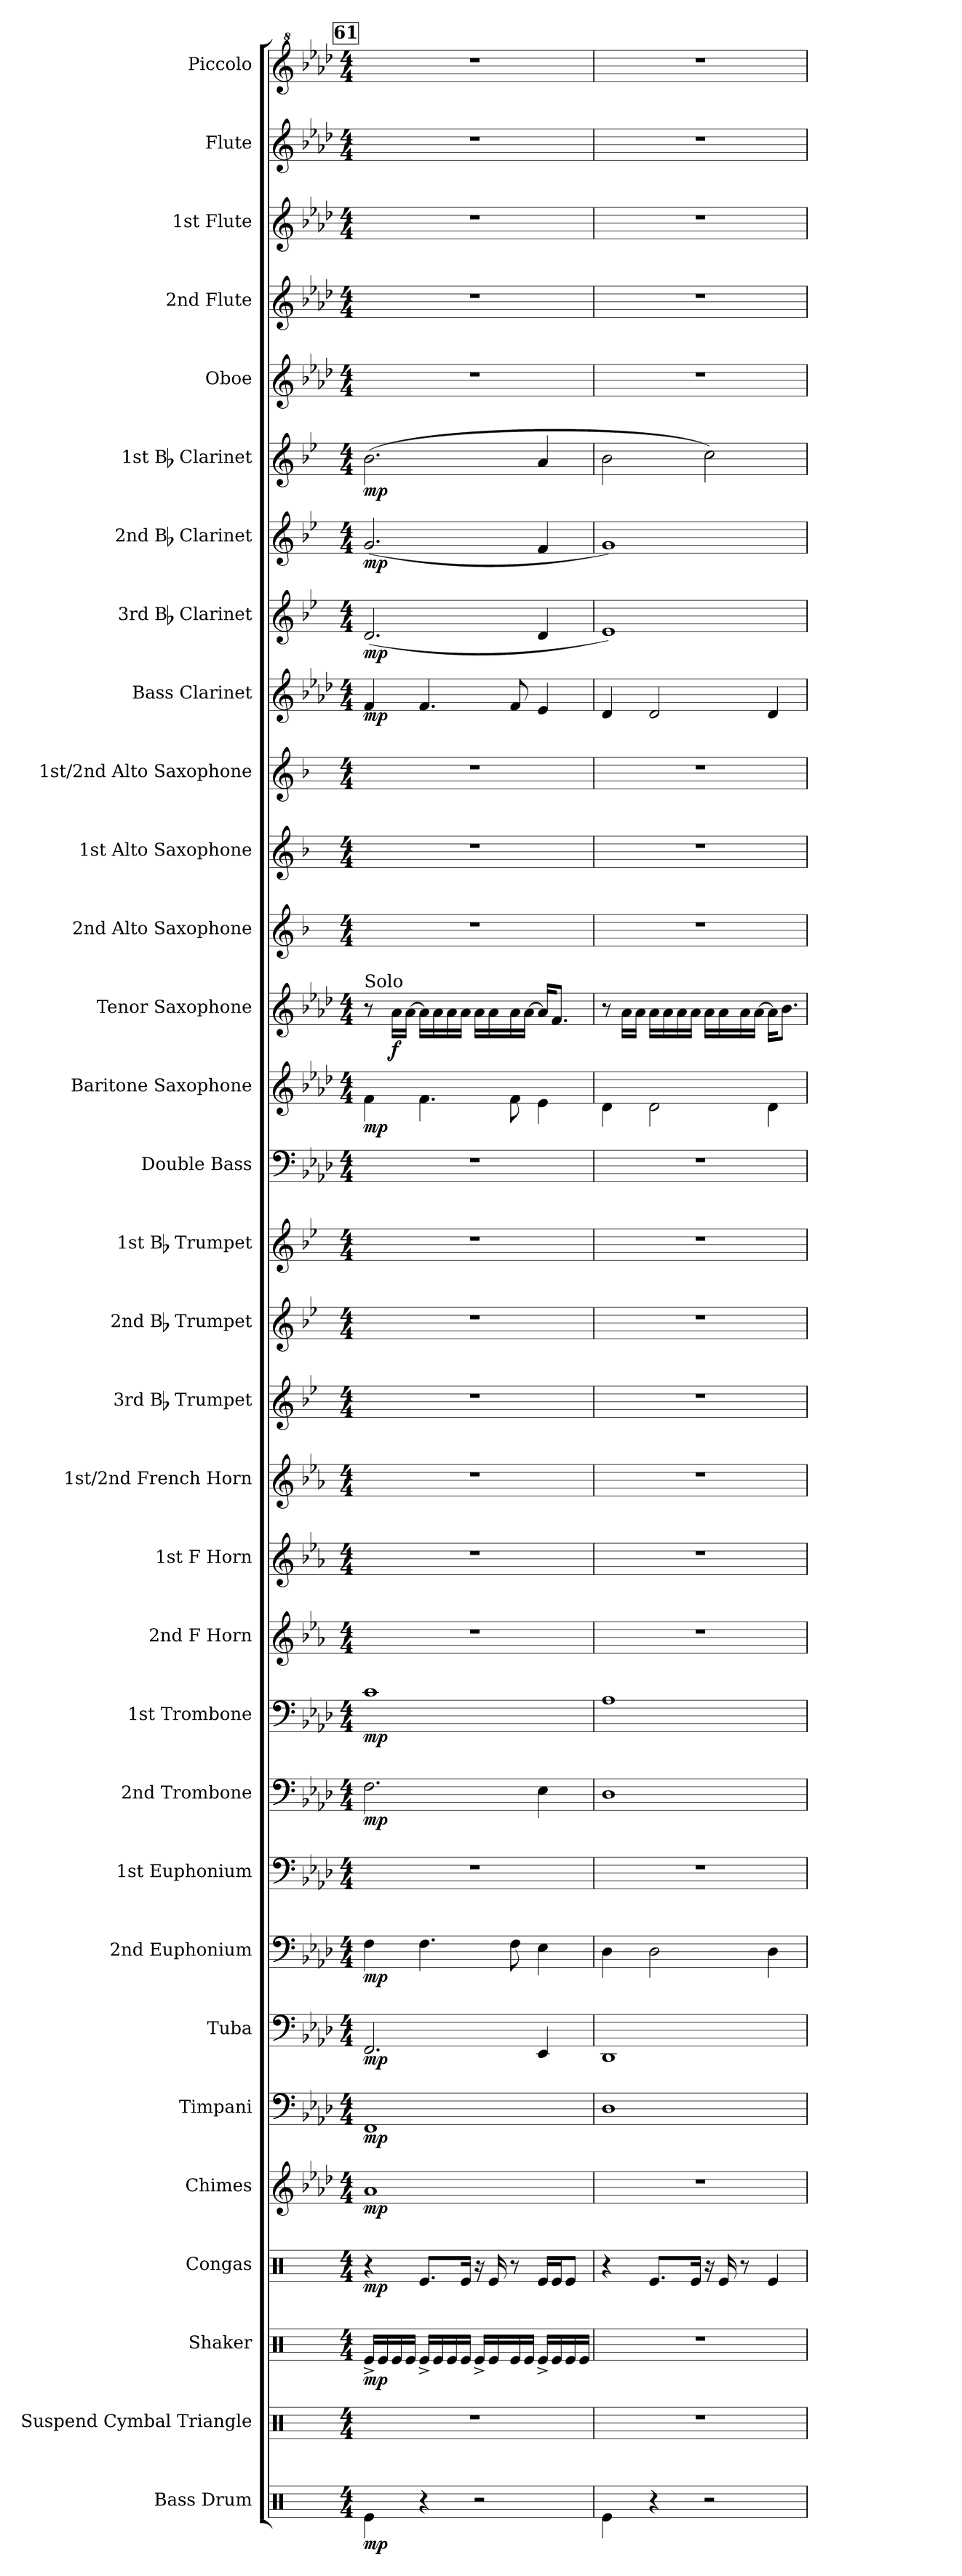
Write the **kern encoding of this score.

**kern	**dynam	**kern	**kern	**dynam	**kern	**dynam	**kern	**dynam	**kern	**dynam	**kern	**dynam	**kern	**dynam	**kern	**kern	**dynam	**kern	**dynam	**kern	**kern	**kern	**kern	**kern	**kern	**kern	**kern	**dynam	**kern	**dynam	**kern	**kern	**kern	**kern	**dynam	**kern	**dynam	**kern	**dynam	**kern	**dynam	**kern	**kern	**kern	**kern	**kern
*part32	*part32	*part31	*part30	*part30	*part29	*part29	*part28	*part28	*part27	*part27	*part26	*part26	*part25	*part25	*part24	*part23	*part23	*part22	*part22	*part21	*part20	*part19	*part18	*part17	*part16	*part15	*part14	*part14	*part13	*part13	*part12	*part11	*part10	*part9	*part9	*part8	*part8	*part7	*part7	*part6	*part6	*part5	*part4	*part3	*part2	*part1
*staff32	*staff32	*staff31	*staff30	*staff30	*staff29	*staff29	*staff28	*staff28	*staff27	*staff27	*staff26	*staff26	*staff25	*staff25	*staff24	*staff23	*staff23	*staff22	*staff22	*staff21	*staff20	*staff19	*staff18	*staff17	*staff16	*staff15	*staff14	*staff14	*staff13	*staff13	*staff12	*staff11	*staff10	*staff9	*staff9	*staff8	*staff8	*staff7	*staff7	*staff6	*staff6	*staff5	*staff4	*staff3	*staff2	*staff1
*I"Bass Drum	*	*I"Suspend Cymbal Triangle	*I"Shaker	*	*I"Congas	*	*I"Chimes	*	*I"Timpani	*	*I"Tuba	*	*I"2nd Euphonium	*	*I"1st Euphonium	*I"2nd Trombone	*	*I"1st Trombone	*	*I"2nd F Horn	*I"1st F Horn	*I"1st/2nd French Horn	*I"3rd Bb Trumpet	*I"2nd Bb Trumpet	*I"1st Bb Trumpet	*I"Double Bass	*I"Baritone Saxophone	*	*I"Tenor Saxophone	*	*I"2nd Alto Saxophone	*I"1st Alto Saxophone	*I"1st/2nd Alto Saxophone	*I"Bass Clarinet	*	*I"3rd Bb Clarinet	*	*I"2nd Bb Clarinet	*	*I"1st Bb Clarinet	*	*I"Oboe	*I"2nd Flute	*I"1st Flute	*I"Flute	*I"Piccolo
*I'B. Dr.	*	*I'Sus.C Tri.	*I'Sh.	*	*I'Co.	*	*I'Chm.	*	*I'Timp.	*	*I'Tba.	*	*I'Euph. 2	*	*I'Euph. 1	*I'Tbn. 2	*	*I'Tbn. 1	*	*I'F Hn. 2	*I'F Hn. 1	*I'F Hn. 1/2	*I'Tpt. 3	*I'Tpt. 2	*I'Tpt. 1	*I'D. Bass	*I'Bar. Sax	*	*I'T. Sax.	*	*I'A. Sax. 2	*I'A. Sax. 1	*I'A. Sax. 1/2	*I'B. Cl.	*	*I'Cl. 3	*	*I'Cl. 2	*	*I'Cl. 1	*	*I'Ob.	*I'Fl. 2	*I'Fl. 1	*I'Fl.	*I'Picc.
!!LO:PB:g=z
*clefX	*	*clefX	*clefX	*	*clefX	*	*clefG2	*	*clefF4	*	*clefF4	*	*clefF4	*	*clefF4	*clefF4	*	*clefF4	*	*clefG2	*clefG2	*clefG2	*clefG2	*clefG2	*clefG2	*clefF4	*clefG2	*	*clefG2	*	*clefG2	*clefG2	*clefG2	*clefG2	*	*clefG2	*	*clefG2	*	*clefG2	*	*clefG2	*clefG2	*clefG2	*clefG2	*clefG^2
*	*	*	*	*	*	*	*	*	*	*	*	*	*	*	*	*	*	*	*	*ITrd4c7	*ITrd4c7	*ITrd4c7	*ITrd1c2	*ITrd1c2	*ITrd1c2	*ITrd7c12	*ITrd12c21	*	*ITrd8c14	*	*ITrd5c9	*ITrd5c9	*ITrd5c9	*ITrd8c14	*	*ITrd1c2	*	*ITrd1c2	*	*ITrd1c2	*	*	*	*	*	*ITrd-7c-12
*k[]	*	*k[]	*k[]	*	*k[]	*	*k[b-e-a-d-]	*	*k[b-e-a-d-]	*	*k[b-e-a-d-]	*	*k[b-e-a-d-]	*	*k[b-e-a-d-]	*k[b-e-a-d-]	*	*k[b-e-a-d-]	*	*k[b-e-a-d-]	*k[b-e-a-d-]	*k[b-e-a-d-]	*k[b-e-a-d-]	*k[b-e-a-d-]	*k[b-e-a-d-]	*k[b-e-a-d-]	*k[b-e-a-d-]	*	*k[b-e-a-d-]	*	*k[b-e-a-d-]	*k[b-e-a-d-]	*k[b-e-a-d-]	*k[b-e-a-d-]	*	*k[b-e-a-d-]	*	*k[b-e-a-d-]	*	*k[b-e-a-d-]	*	*k[b-e-a-d-]	*k[b-e-a-d-]	*k[b-e-a-d-]	*k[b-e-a-d-]	*k[b-e-a-d-]
*M4/4	*	*M4/4	*M4/4	*	*M4/4	*	*M4/4	*	*M4/4	*	*M4/4	*	*M4/4	*	*M4/4	*M4/4	*	*M4/4	*	*M4/4	*M4/4	*M4/4	*M4/4	*M4/4	*M4/4	*M4/4	*M4/4	*	*M4/4	*	*M4/4	*M4/4	*M4/4	*M4/4	*	*M4/4	*	*M4/4	*	*M4/4	*	*M4/4	*M4/4	*M4/4	*M4/4	*M4/4
!!LO:REH:place=s1:a:B:fs=14:t=61
=61	=61	=61	=61	=61	=61	=61	=61	=61	=61	=61	=61	=61	=61	=61	=61	=61	=61	=61	=61	=61	=61	=61	=61	=61	=61	=61	=61	=61	=61	=61	=61	=61	=61	=61	=61	=61	=61	=61	=61	=61	=61	=61	=61	=61	=61	=61
!	!	!	!	!	!	!	!	!	!	!	!	!	!	!	!	!	!	!	!	!	!	!	!	!	!	!	!	!	!LO:TX:a:t=Solo	!	!	!	!	!	!	!	!	!	!	!	!	!	!	!	!	!
!	!LO:DY:b	!	!	!LO:DY:b	!	!LO:DY:b	!	!LO:DY:b	!	!LO:DY:b	!	!LO:DY:b	!	!LO:DY:b	!	!	!LO:DY:b	!	!LO:DY:b	!	!	!	!	!	!	!	!	!LO:DY:b	!	!	!	!	!	!	!LO:DY:b	!	!LO:DY:b	!	!LO:DY:b	!	!LO:DY:b	!	!	!	!	!
4Re\	mp	1r	16Re^/LL	mp	4r	mp	1a-	mp	1FF	mp	2.FF/	mp	4F\	mp	1r	2.F\	mp	1c	mp	1r	1r	1r	1r	1r	1r	1r	4F\	mp	8r	.	1r	1r	1r	4F/	mp	(2.c/	mp	(2.f/	mp	(2.a-\	mp	1r	1r	1r	1r	1r
.	.	.	16Re/	.	.	.	.	.	.	.	.	.	.	.	.	.	.	.	.	.	.	.	.	.	.	.	.	.	.	.	.	.	.	.	.	.	.	.	.	.	.	.	.	.	.	.
!	!	!	!	!	!	!	!	!	!	!	!	!	!	!	!	!	!	!	!	!	!	!	!	!	!	!	!	!	!	!LO:DY:b	!	!	!	!	!	!	!	!	!	!	!	!	!	!	!	!
.	.	.	16Re/	.	.	.	.	.	.	.	.	.	.	.	.	.	.	.	.	.	.	.	.	.	.	.	.	.	16A-\LL	f	.	.	.	.	.	.	.	.	.	.	.	.	.	.	.	.
.	.	.	16Re/JJ	.	.	.	.	.	.	.	.	.	.	.	.	.	.	.	.	.	.	.	.	.	.	.	.	.	[16A-\JJ	.	.	.	.	.	.	.	.	.	.	.	.	.	.	.	.	.
4r	.	.	16Re^/LL	.	8.Re/L	.	.	.	.	.	.	.	4.F\	.	.	.	.	.	.	.	.	.	.	.	.	.	4.F\	.	16A-\LL]	.	.	.	.	4.F/	.	.	.	.	.	.	.	.	.	.	.	.
.	.	.	16Re/	.	.	.	.	.	.	.	.	.	.	.	.	.	.	.	.	.	.	.	.	.	.	.	.	.	16A-\	.	.	.	.	.	.	.	.	.	.	.	.	.	.	.	.	.
.	.	.	16Re/	.	.	.	.	.	.	.	.	.	.	.	.	.	.	.	.	.	.	.	.	.	.	.	.	.	16A-\	.	.	.	.	.	.	.	.	.	.	.	.	.	.	.	.	.
.	.	.	16Re/JJ	.	16Re/Jk	.	.	.	.	.	.	.	.	.	.	.	.	.	.	.	.	.	.	.	.	.	.	.	16A-\JJ	.	.	.	.	.	.	.	.	.	.	.	.	.	.	.	.	.
2r	.	.	16Re^/LL	.	16r	.	.	.	.	.	.	.	.	.	.	.	.	.	.	.	.	.	.	.	.	.	.	.	16A-\LL	.	.	.	.	.	.	.	.	.	.	.	.	.	.	.	.	.
.	.	.	16Re/	.	16Re/	.	.	.	.	.	.	.	.	.	.	.	.	.	.	.	.	.	.	.	.	.	.	.	16A-\	.	.	.	.	.	.	.	.	.	.	.	.	.	.	.	.	.
.	.	.	16Re/	.	8r	.	.	.	.	.	.	.	8F\	.	.	.	.	.	.	.	.	.	.	.	.	.	8F\	.	16A-\	.	.	.	.	8F/	.	.	.	.	.	.	.	.	.	.	.	.
.	.	.	16Re/JJ	.	.	.	.	.	.	.	.	.	.	.	.	.	.	.	.	.	.	.	.	.	.	.	.	.	[16A-\JJ	.	.	.	.	.	.	.	.	.	.	.	.	.	.	.	.	.
.	.	.	16Re^/LL	.	16Re/LL	.	.	.	.	.	4EE-/	.	4E-\	.	.	4E-\	.	.	.	.	.	.	.	.	.	.	4E-\	.	16A-/KL]	.	.	.	.	4E-/	.	4c/	.	4e-/	.	4g/	.	.	.	.	.	.
.	.	.	16Re/	.	16Re/J	.	.	.	.	.	.	.	.	.	.	.	.	.	.	.	.	.	.	.	.	.	.	.	8.F/J	.	.	.	.	.	.	.	.	.	.	.	.	.	.	.	.	.
.	.	.	16Re/	.	8Re/J	.	.	.	.	.	.	.	.	.	.	.	.	.	.	.	.	.	.	.	.	.	.	.	.	.	.	.	.	.	.	.	.	.	.	.	.	.	.	.	.	.
.	.	.	16Re/JJ	.	.	.	.	.	.	.	.	.	.	.	.	.	.	.	.	.	.	.	.	.	.	.	.	.	.	.	.	.	.	.	.	.	.	.	.	.	.	.	.	.	.	.
=62	=62	=62	=62	=62	=62	=62	=62	=62	=62	=62	=62	=62	=62	=62	=62	=62	=62	=62	=62	=62	=62	=62	=62	=62	=62	=62	=62	=62	=62	=62	=62	=62	=62	=62	=62	=62	=62	=62	=62	=62	=62	=62	=62	=62	=62	=62
4Re\	.	1r	1r	.	4r	.	1r	.	1D-	.	1DD-	.	4D-\	.	1r	1D-	.	1A-	.	1r	1r	1r	1r	1r	1r	1r	4D-\	.	8r	.	1r	1r	1r	4D-/	.	1d-)	.	1f)	.	2a-\	.	1r	1r	1r	1r	1r
.	.	.	.	.	.	.	.	.	.	.	.	.	.	.	.	.	.	.	.	.	.	.	.	.	.	.	.	.	16A-\LL	.	.	.	.	.	.	.	.	.	.	.	.	.	.	.	.	.
.	.	.	.	.	.	.	.	.	.	.	.	.	.	.	.	.	.	.	.	.	.	.	.	.	.	.	.	.	16A-\JJ	.	.	.	.	.	.	.	.	.	.	.	.	.	.	.	.	.
4r	.	.	.	.	8.Re/L	.	.	.	.	.	.	.	2D-\	.	.	.	.	.	.	.	.	.	.	.	.	.	2D-\	.	16A-\LL	.	.	.	.	2D-/	.	.	.	.	.	.	.	.	.	.	.	.
.	.	.	.	.	.	.	.	.	.	.	.	.	.	.	.	.	.	.	.	.	.	.	.	.	.	.	.	.	16A-\	.	.	.	.	.	.	.	.	.	.	.	.	.	.	.	.	.
.	.	.	.	.	.	.	.	.	.	.	.	.	.	.	.	.	.	.	.	.	.	.	.	.	.	.	.	.	16A-\	.	.	.	.	.	.	.	.	.	.	.	.	.	.	.	.	.
.	.	.	.	.	16Re/Jk	.	.	.	.	.	.	.	.	.	.	.	.	.	.	.	.	.	.	.	.	.	.	.	16A-\JJ	.	.	.	.	.	.	.	.	.	.	.	.	.	.	.	.	.
2r	.	.	.	.	16r	.	.	.	.	.	.	.	.	.	.	.	.	.	.	.	.	.	.	.	.	.	.	.	16A-\LL	.	.	.	.	.	.	.	.	.	.	2b-\)	.	.	.	.	.	.
.	.	.	.	.	16Re/	.	.	.	.	.	.	.	.	.	.	.	.	.	.	.	.	.	.	.	.	.	.	.	16A-\	.	.	.	.	.	.	.	.	.	.	.	.	.	.	.	.	.
.	.	.	.	.	8r	.	.	.	.	.	.	.	.	.	.	.	.	.	.	.	.	.	.	.	.	.	.	.	16A-\	.	.	.	.	.	.	.	.	.	.	.	.	.	.	.	.	.
.	.	.	.	.	.	.	.	.	.	.	.	.	.	.	.	.	.	.	.	.	.	.	.	.	.	.	.	.	[16A-\JJ	.	.	.	.	.	.	.	.	.	.	.	.	.	.	.	.	.
.	.	.	.	.	4Re/	.	.	.	.	.	.	.	4D-\	.	.	.	.	.	.	.	.	.	.	.	.	.	4D-\	.	16A-\KL]	.	.	.	.	4D-/	.	.	.	.	.	.	.	.	.	.	.	.
.	.	.	.	.	.	.	.	.	.	.	.	.	.	.	.	.	.	.	.	.	.	.	.	.	.	.	.	.	8.B-\J	.	.	.	.	.	.	.	.	.	.	.	.	.	.	.	.	.
=	=	=	=	=	=	=	=	=	=	=	=	=	=	=	=	=	=	=	=	=	=	=	=	=	=	=	=	=	=	=	=	=	=	=	=	=	=	=	=	=	=	=	=	=	=	=
*-	*-	*-	*-	*-	*-	*-	*-	*-	*-	*-	*-	*-	*-	*-	*-	*-	*-	*-	*-	*-	*-	*-	*-	*-	*-	*-	*-	*-	*-	*-	*-	*-	*-	*-	*-	*-	*-	*-	*-	*-	*-	*-	*-	*-	*-	*-
